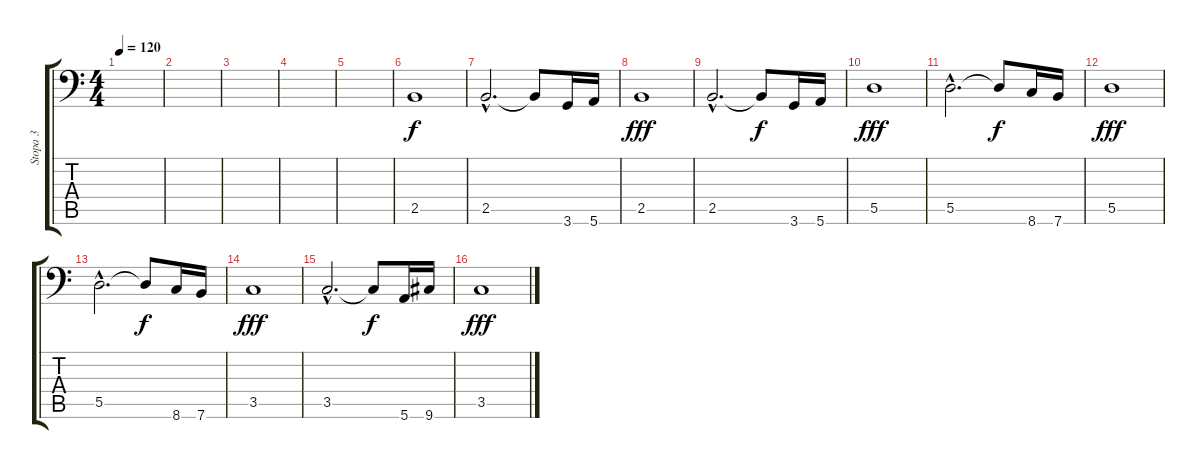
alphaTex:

\track ("Stopa 3" "Stopa 3") {instrument electricbassfinger}
\staff {score tabs}
\tuning (E3 B2 G2 D2 A1 E1) {hide}
\ts (4 4)
\tempo 120
\clef f4
\ks c
|
|
|
|
|
2.5.1 |
2.5{hac}.2{d} 2.5{t}.8{dy f} 3.6.16 5.6.16 |
2.5.1{dy fff} |
2.5{hac}.2{d} 2.5{t}.8{dy f} 3.6.16 5.6.16 |
5.5.1{dy fff} |
5.5{hac}.2{d} 5.5{t}.8{dy f} 8.6.16 7.6.16 |
5.5.1{dy fff} |
5.5{hac}.2{d} 5.5{t}.8{dy f} 8.6.16 7.6.16 |
3.5.1{dy fff} |
3.5{hac}.2{d} 3.5{t}.8{dy f} 5.6.16 9.6.16 |
3.5.1{dy fff}
